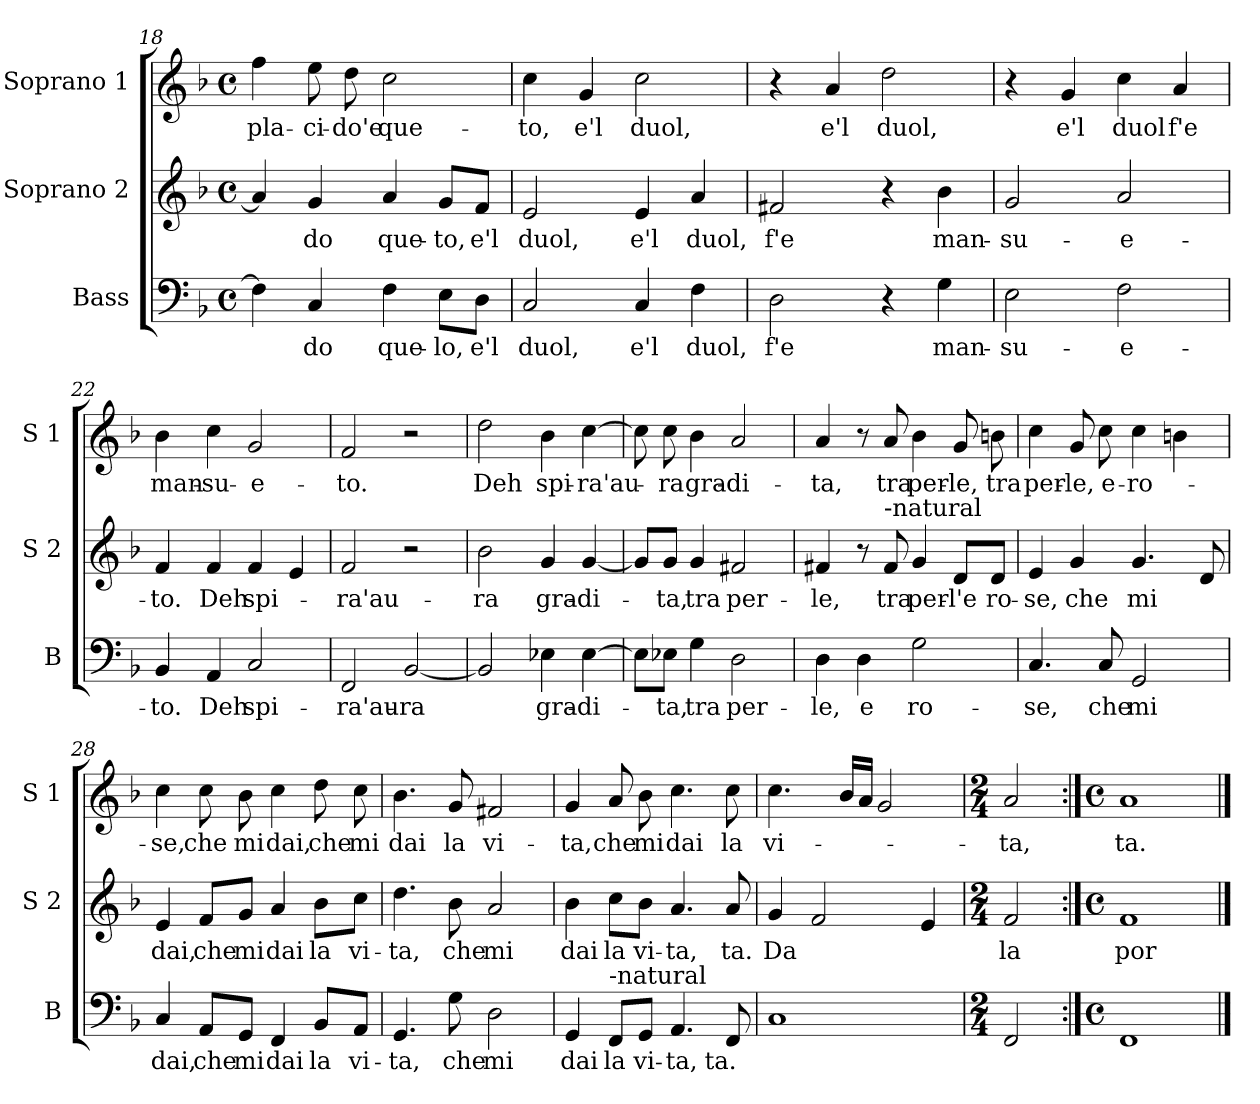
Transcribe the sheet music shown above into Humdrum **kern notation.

**kern	**text	**kern	**text	**kern	**text
*part3	*part3	*part2	*part2	*part1	*part1
*staff3	*staff3	*staff2	*staff2	*staff1	*staff1
*I"Bass	*	*I"Soprano 2	*	*I"Soprano 1	*
*I'B	*	*I'S 2	*	*I'S 1	*
!!LO:LB:g=z
*clefF4	*	*clefG2	*	*clefG2	*
*k[b-]	*	*k[b-]	*	*k[b-]	*
*F:	*	*F:	*	*F:	*
*M4/4	*	*M4/4	*	*M4/4	*
*met(c)	*	*met(c)	*	*met(c)	*
=18	=18	=18	=18	=18	=18
!	!	!	!	!	!LO:LY:b
4F\]	.	4a/]	.	4ff\	pla-
!	!LO:LY:b	!	!LO:LY:b	!	!LO:LY:b
4C/	-do	4g/	-do	8ee\	-ci-
!	!	!	!	!	!LO:LY:b
.	.	.	.	8dd\	-do'e
!	!LO:LY:b	!	!LO:LY:b	!	!LO:LY:b
4F\	que-	4a/	que-	2cc\	que-
!	!LO:LY:b	!	!LO:LY:b	!	!
8E\L	-lo,	8g/L	-to,	.	.
!	!LO:LY:b	!	!LO:LY:b	!	!
8D\J	e'l	8f/J	e'l	.	.
=19	=19	=19	=19	=19	=19
!	!LO:LY:b	!	!LO:LY:b	!	!LO:LY:b
2C/	duol,	2e/	duol,	4cc\	-to,
!	!	!	!	!	!LO:LY:b
.	.	.	.	4g/	e'l
!	!LO:LY:b	!	!LO:LY:b	!	!LO:LY:b
4C/	e'l	4e/	e'l	2cc\	duol,
!	!LO:LY:b	!	!LO:LY:b	!	!
4F\	duol,	4a/	duol,	.	.
=20	=20	=20	=20	=20	=20
!	!LO:LY:b	!	!LO:LY:b	!	!
2D\	f'e	2f#X/	f'e	4r	.
!	!	!	!	!	!LO:LY:b
.	.	.	.	4a/	e'l
!	!	!	!	!	!LO:LY:b
4r	.	4r	.	2dd\	duol,
!	!LO:LY:b	!	!LO:LY:b	!	!
4G\	man-	4b-\	man-	.	.
=21	=21	=21	=21	=21	=21
!	!LO:LY:b	!	!LO:LY:b	!	!
2E\	-su-	2g/	-su-	4r	.
!	!	!	!	!	!LO:LY:b
.	.	.	.	4g/	e'l
!	!LO:LY:b	!	!LO:LY:b	!	!LO:LY:b
2F\	-e-	2a/	-e-	4cc\	duol
!	!	!	!	!	!LO:LY:b
.	.	.	.	4a/	f'e
=22	=22	=22	=22	=22	=22
!	!LO:LY:b	!	!LO:LY:b	!	!LO:LY:b
4BB-/	-to.	4f/	-to.	4b-\	man-
!	!LO:LY:b	!	!LO:LY:b	!	!LO:LY:b
4AA/	Deh	4f/	Deh	4cc\	-su-
!	!LO:LY:b	!	!LO:LY:b	!	!LO:LY:b
2C/	spi-	4f/	spi-	2g/	-e-
.	.	4e/	.	.	.
=23	=23	=23	=23	=23	=23
!	!LO:LY:b	!	!LO:LY:b	!	!LO:LY:b
2FF/	-ra'au-	2f/	-ra'au-	2f/	-to.
!	!LO:LY:b	!	!	!	!
[2BB-/	-ra	2r	.	2r	.
!!LO:LB:g=z
=24	=24	=24	=24	=24	=24
!	!	!	!LO:LY:b	!	!LO:LY:b
2BB-/]	.	2b-\	-ra	2dd\	Deh
!	!LO:LY:b	!	!LO:LY:b	!	!LO:LY:b
4E-X\	gra-	4g/	gra-	4b-\	spi-
!	!LO:LY:b	!	!LO:LY:b	!	!LO:LY:b
[4E-\	-di-	[4g/	-di-	[4cc\	-ra'au-
=25	=25	=25	=25	=25	=25
8E-\L]	.	8g/L]	.	8cc\]	.
!	!LO:LY:b	!	!LO:LY:b	!	!LO:LY:b
8E-X\J	-ta,	8g/J	-ta,	8cc\	-ra
!	!LO:LY:b	!	!LO:LY:b	!	!LO:LY:b
4G\	tra	4g/	tra	4b-\	gra-
!	!LO:LY:b	!	!LO:LY:b	!	!LO:LY:b
2D\	per-	2f#X/	per-	2a/	-di-
=26	=26	=26	=26	=26	=26
!	!LO:LY:b	!	!LO:LY:b	!	!LO:LY:b
4D\	-le,	4f#X/	-le,	4a/	-ta,
!	!LO:LY:b	!	!	!	!
4D\	e	8r	.	8r	.
!	!	!LO:TX:a:t=-natural	!	!	!
!	!	!	!LO:LY:b	!	!LO:LY:b
.	.	8f#/	tra	8a/	tra
!	!LO:LY:b	!	!LO:LY:b	!	!LO:LY:b
2G\	ro-	4g/	per-	4b-\	per-
!	!	!	!LO:LY:b	!	!LO:LY:b
.	.	8d/L	-l'e	8g/	-le,
!	!	!	!LO:LY:b	!	!LO:LY:b
.	.	8d/J	ro-	8bn\	tra
=27	=27	=27	=27	=27	=27
!	!LO:LY:b	!	!LO:LY:b	!	!LO:LY:b
4.C/	-se,	4e/	-se,	4cc\	per-
!	!	!	!LO:LY:b	!	!LO:LY:b
.	.	4g/	che	8g/	-le,
!	!LO:LY:b	!	!	!	!LO:LY:b
8C/	che	.	.	8cc\	e-
!	!LO:LY:b	!	!LO:LY:b	!	!LO:LY:b
2GG/	mi	4.g/	mi	4cc\	-ro-
.	.	.	.	4bn\	.
.	.	8d/	.	.	.
=28	=28	=28	=28	=28	=28
!	!LO:LY:b	!	!LO:LY:b	!	!LO:LY:b
4C/	dai,	4e/	dai,	4cc\	-se,
!	!LO:LY:b	!	!LO:LY:b	!	!LO:LY:b
8AA/L	che	8f/L	che	8cc\	che
!	!LO:LY:b	!	!LO:LY:b	!	!LO:LY:b
8GG/J	mi	8g/J	mi	8b-\	mi
!	!LO:LY:b	!	!LO:LY:b	!	!LO:LY:b
4FF/	dai	4a/	dai	4cc\	dai,
!	!LO:LY:b	!	!LO:LY:b	!	!LO:LY:b
8BB-/L	la	8b-\L	la	8dd\	che
!	!LO:LY:b	!	!LO:LY:b	!	!LO:LY:b
8AA/J	vi-	8cc\J	vi-	8cc\	mi
!!LO:LB:g=z
=29	=29	=29	=29	=29	=29
!	!LO:LY:b	!	!LO:LY:b	!	!LO:LY:b
4.GG/	-ta,	4.dd\	-ta,	4.b-\	dai
!	!LO:LY:b	!	!LO:LY:b	!	!LO:LY:b
8G\	che	8b-\	che	8g/	la
!	!LO:LY:b	!	!LO:LY:b	!	!LO:LY:b
2D\	mi	2a/	mi	2f#X/	vi-
=30	=30	=30	=30	=30	=30
!	!LO:LY:b	!	!LO:LY:b	!	!LO:LY:b
4GG/	dai	4b-\	dai	4g/	-ta,
!LO:TX:a:t=-natural	!	!	!	!	!
!	!LO:LY:b	!	!LO:LY:b	!	!LO:LY:b
8FF/L	la	8cc\L	la	8a/	che
!	!LO:LY:b	!	!LO:LY:b	!	!LO:LY:b
8GG/J	vi-	8b-\J	vi-	8b-\	mi
!	!LO:LY:b	!	!LO:LY:b	!	!LO:LY:b
4.AA/	-ta,	4.a/	-ta,	4.cc\	dai
!	!LO:LY:b	!	!LO:LY:b	!	!LO:LY:b
8FF/	ta.	8a/	ta.	8cc\	la
=31	=31	=31	=31	=31	=31
!	!	!	!LO:LY:b	!	!LO:LY:b
1C	.	4g/	Da	4.cc\	vi-
.	.	2f/	.	.	.
.	.	.	.	16b-/LL	.
.	.	.	.	16a/JJ	.
.	.	.	.	2g/	.
.	.	4e/	.	.	.
=32	=32	=32	=32	=32	=32
*M2/4	*	*M2/4	*	*M2/4	*
!	!	!	!LO:LY:b	!	!LO:LY:b
2FF/	.	2f/	la	2a/	-ta,
=33:|!	=33:|!	=33:|!	=33:|!	=33:|!	=33:|!
*M4/4	*	*M4/4	*	*M4/4	*
*met(c)	*	*met(c)	*	*met(c)	*
!	!	!	!LO:LY:b	!	!LO:LY:b
1FF	.	1f	por-	1a	ta.
==	==	==	==	==	==
*-	*-	*-	*-	*-	*-
